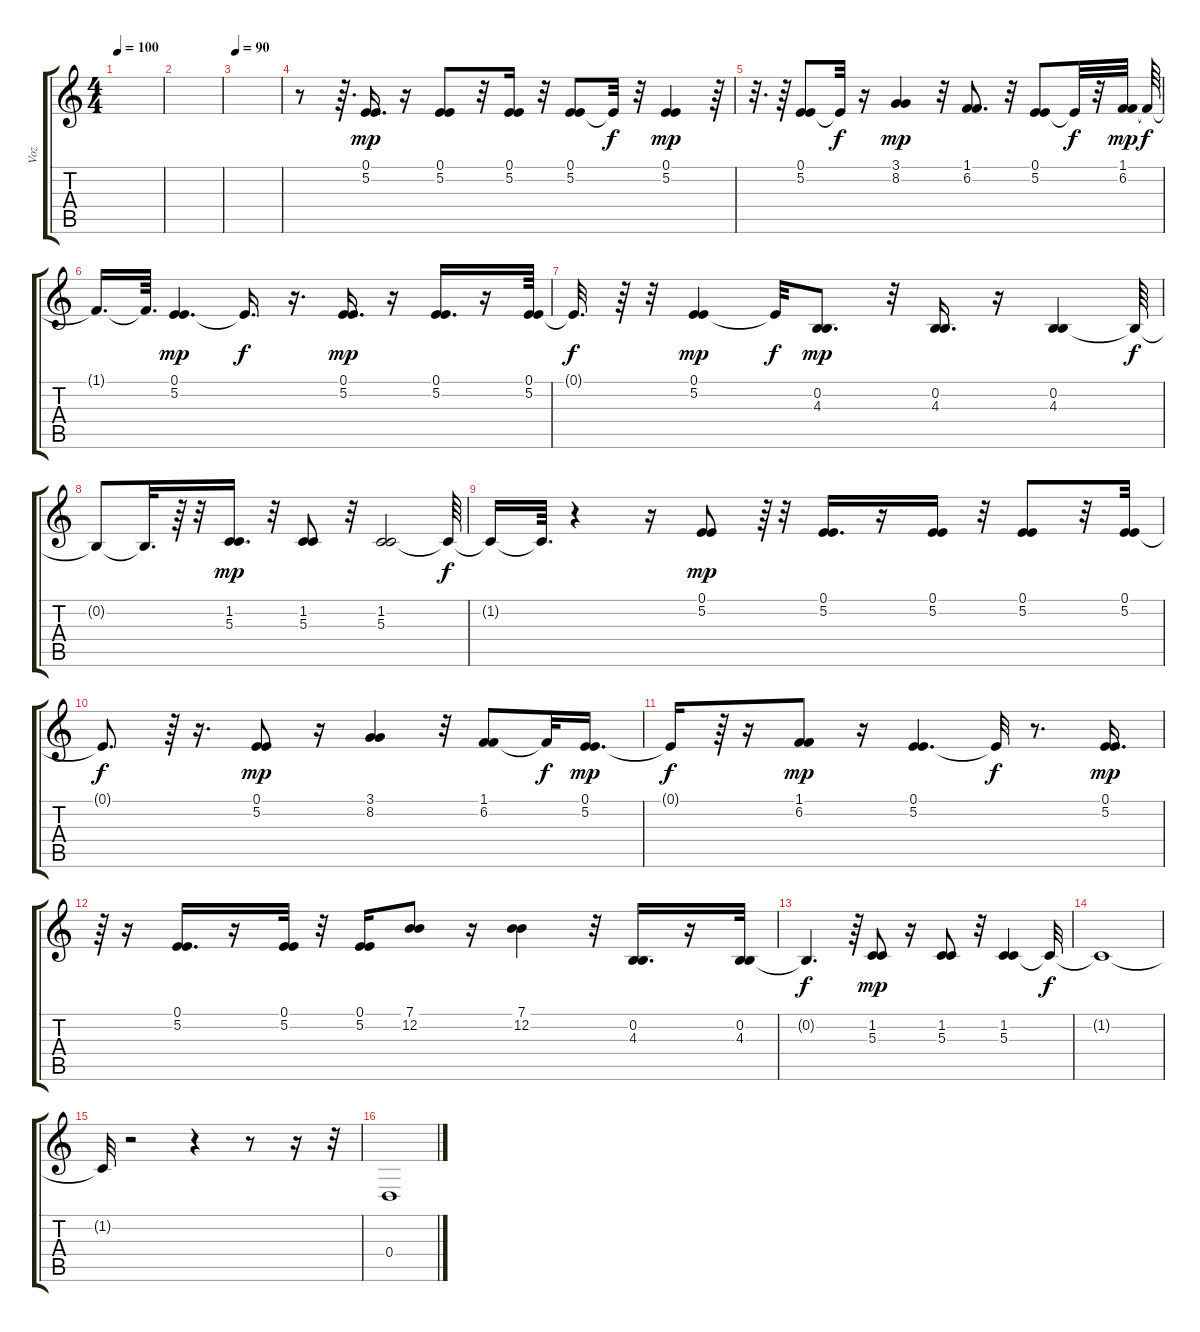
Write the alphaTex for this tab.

\track ("Voz" "Voz") {instrument cello}
\staff {score tabs}
\tuning (E4 B3 G3 D3 A2 E2) {hide}
\ts (4 4)
\tempo 100
\clef g2
\ks c
|
|
\tempo 90
|
r.8 r.64{d} (0.1 5.2).16{d dy mp} r.16 (0.1 5.2).8 r.32 (0.1 5.2).16 r.32 (0.1 5.2).8 0.1{t}.32{dy f} r.32 (0.1 5.2).4{dy mp} r.64 |
r.32{d} r.64 (0.1 5.2).8 0.1{t}.32{dy f} r.16 (3.1 8.2).4{dy mp} r.32 (1.1 6.2).8{d} r.32 (0.1 5.2).8 0.1{t}.32{dy f} r.32 (1.1 6.2).32{dy mp} 1.1{t}.64{dy f} |
1.1{t}.16{d} 1.1{t}.64{d} (0.1 5.2).4{d dy mp} 0.1{t}.16{d dy f} r.16{d} (0.1 5.2).16{d dy mp} r.16 (0.1 5.2).16{d} r.16 (0.1 5.2).64 |
0.1{t}.32{d dy f} r.64 r.32 (0.1 5.2).4{dy mp} 0.1{t}.32{dy f} (0.2 4.3).8{d dy mp} r.32 (0.2 4.3).16{d} r.16 (0.2 4.3).4 0.2{t}.64{dy f} |
0.2{t}.8 0.2{t}.32{d} r.64 r.32 (1.2 5.3).16{d dy mp} r.32 (1.2 5.3).8 r.32 (1.2 5.3).2 1.2{t}.64{dy f} |
1.2{t}.16 1.2{t}.64{d} r.4 r.16 (0.1 5.2).8{dy mp} r.64{tu (3 2)} r.32 (0.1 5.2).16{d} r.16 (0.1 5.2).16 r.32 (0.1 5.2).8 r.32 (0.1 5.2).32 |
0.1{t}.8{d dy f} r.64 r.16{d} (0.1 5.2).8{dy mp} r.16 (3.1 8.2).4 r.32 (1.1 6.2).8 1.1{t}.32{dy f} (0.1 5.2).16{d dy mp} |
0.1{t}.16{dy f} r.64 r.16 (1.1 6.2).8{dy mp} r.16 (0.1 5.2).4{d} 0.1{t}.32{dy f} r.8{d} (0.1 5.2).16{d dy mp} |
r.64 r.16 (0.1 5.2).16{d} r.16 (0.1 5.2).32 r.32 (0.1 5.2).16 (7.1 12.2).8 r.16 (7.1 12.2).4 r.32 (0.2 4.3).16{d} r.16 (0.2 4.3).32 |
0.2{t}.4{d dy f} r.64 (1.2 5.3).8{dy mp} r.16 (1.2 5.3).8 r.32 (1.2 5.3).4 1.2{t}.32{dy f} |
1.2{t}.1 |
1.2{t}.32 r.2 r.4 r.8 r.16 r.32 |
0.4.1
